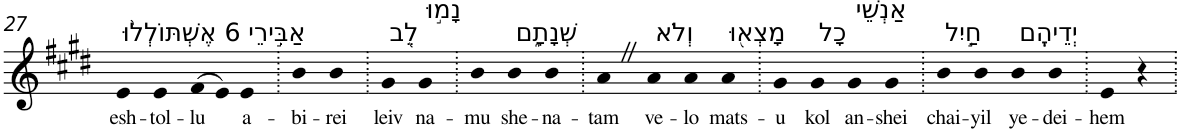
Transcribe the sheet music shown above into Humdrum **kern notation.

**kern	**text
*part1	*part1
*staff1	*staff1
*I"Piano	*
*I'Pno	*
!!LO:PB:g=z
*clefG2	*
*k[f#c#g#d#]	*
*E:	*
=27	=27
!LO:TX:a:t=6 אֶשְׁתּוֹלְל֨וּ	!
!	!LO:LY:b
4e	esh-
!	!LO:LY:b
4e	-tol-
!	!LO:LY:b
(>8f#	-lu
8e)	.
!LO:TX:a:t=אַבִּ֣ירֵי	!
!	!LO:LY:b
4e	a-
=28.	=28.
!	!LO:LY:b
4b	-bi-
!	!LO:LY:b
4b	-rei
=29.	=29.
!LO:TX:a:t=לֵ֭ב	!
!	!LO:LY:b
4g#	leiv
!LO:TX:a:t=נָמ֣וּ	!
!	!LO:LY:b
4g#	na-
=30.	=30.
!	!LO:LY:b
4b	-mu
!LO:TX:a:t=שְׁנָתָ֑ם	!
!	!LO:LY:b
4b	she-
!	!LO:LY:b
4b	-na-
=31.	=31.
!	!LO:LY:b
4aZ	-tam
!LO:TX:a:t=וְלֹא	!
!	!LO:LY:b
4a	ve-
!	!LO:LY:b
4a	-lo
!LO:TX:a:t=מָצְא֖וּ	!
!	!LO:LY:b
4a	mats-
=32.	=32.
!	!LO:LY:b
4g#	-u
!LO:TX:a:t=כָל	!
!	!LO:LY:b
4g#	kol
!LO:TX:a:t=אַנְשֵׁי	!
!	!LO:LY:b
4g#	an-
!	!LO:LY:b
4g#	-shei
=33.	=33.
!LO:TX:a:t=חַ֣יִל	!
!	!LO:LY:b
4b	chai-
!	!LO:LY:b
4b	-yil
!LO:TX:a:t=יְדֵיהֶֽם	!
!	!LO:LY:b
4b	ye-
!	!LO:LY:b
4b	-dei-
=34.	=34.
!	!LO:LY:b
4e	-hem
4r	.
=.	=.
*-	*-
